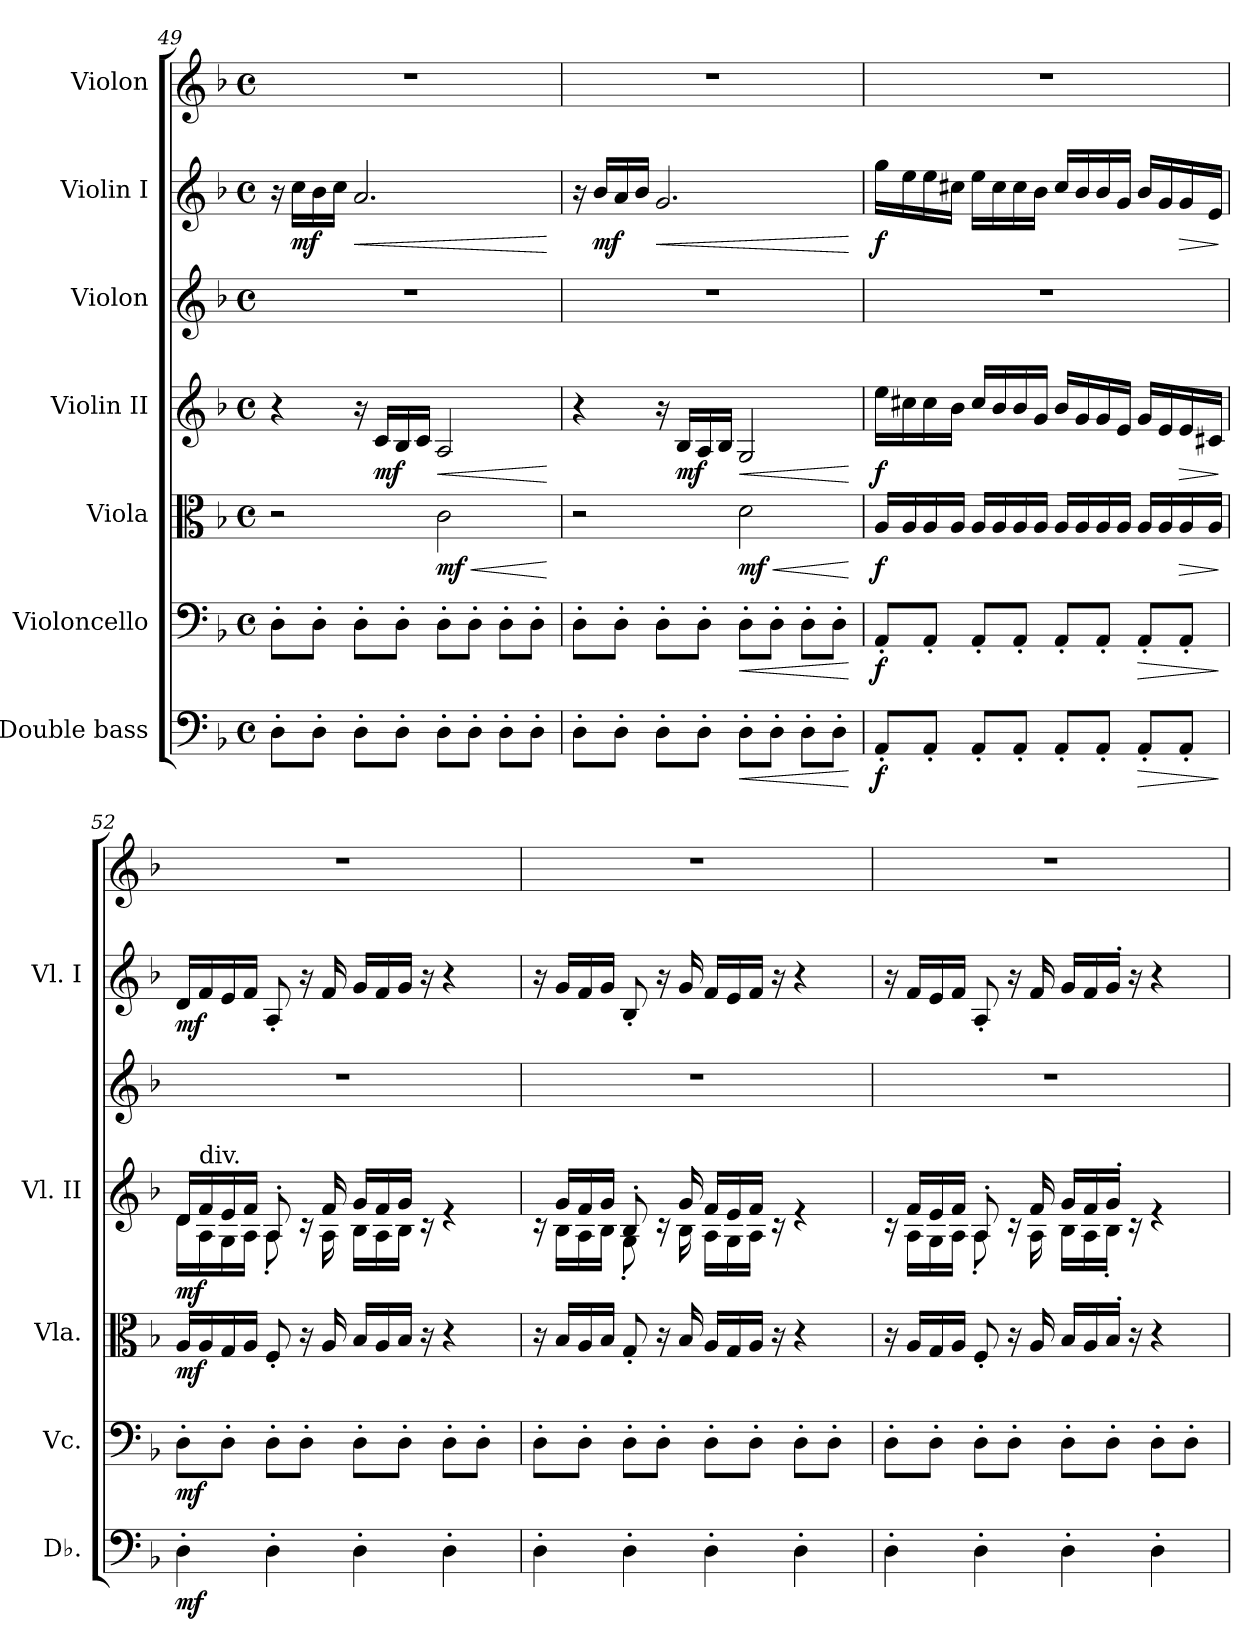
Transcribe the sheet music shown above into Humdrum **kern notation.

**kern	**dynam	**kern	**dynam	**kern	**dynam	**kern	**dynam	**kern	**kern	**dynam	**kern
*part7	*part7	*part6	*part6	*part5	*part5	*part4	*part4	*part3	*part2	*part2	*part1
*staff7	*staff7	*staff6	*staff6	*staff5	*staff5	*staff4	*staff4	*staff3	*staff2	*staff2	*staff1
*I"Double bass	*	*I"Violoncello	*	*I"Viola	*	*I"Violin II	*	*I"Violon	*I"Violin I	*	*I"Violon
*I'Db.	*	*I'Vc.	*	*I'Vla.	*	*I'Vl. II	*	*	*I'Vl. I	*	*
*clefF4	*	*clefF4	*	*clefC3	*	*clefG2	*	*clefG2	*clefG2	*	*clefG2
*ITrd7c12	*	*	*	*	*	*	*	*	*	*	*
*k[b-]	*	*k[b-]	*	*k[b-]	*	*k[b-]	*	*k[b-]	*k[b-]	*	*k[b-]
*M4/4	*	*M4/4	*	*M4/4	*	*M4/4	*	*M4/4	*M4/4	*	*M4/4
*met(c)	*	*met(c)	*	*met(c)	*	*met(c)	*	*met(c)	*met(c)	*	*met(c)
=49	=49	=49	=49	=49	=49	=49	=49	=49	=49	=49	=49
8DD'\L	.	8D'\L	.	2r	.	4r	.	1r	16r	.	1r
!	!	!	!	!	!	!	!	!	!	!LO:DY:b	!
.	.	.	.	.	.	.	.	.	16cc\LL	mf	.
8DD'\J	.	8D'\J	.	.	.	.	.	.	16b-\	.	.
.	.	.	.	.	.	.	.	.	16cc\JJ	.	.
!	!	!	!	!	!	!	!	!	!	!LO:HP:b	!
8DD'\L	.	8D'\L	.	.	.	16r	.	.	2.a/	<	.
!	!	!	!	!	!	!	!LO:DY:b	!	!	!	!
.	.	.	.	.	.	16c/LL	mf	.	.	.	.
8DD'\J	.	8D'\J	.	.	.	16B-/	.	.	.	.	.
.	.	.	.	.	.	16c/JJ	.	.	.	.	.
!	!	!	!	!	!LO:HP:b	!	!LO:HP:b	!	!	!	!
!	!	!	!	!	!LO:DY:n=1:b	!	!	!	!	!	!
8DD'\L	.	8D'\L	.	2c\	< mf	2A/	<	.	.	.	.
8DD'\J	.	8D'\J	.	.	.	.	.	.	.	.	.
8DD'\L	.	8D'\L	.	.	.	.	.	.	.	.	.
8DD'\J	.	8D'\J	.	.	.	.	.	.	.	.	.
.	.	.	.	.	[	.	[	.	.	[	.
!!LO:PB:g=z
=50	=50	=50	=50	=50	=50	=50	=50	=50	=50	=50	=50
8DD'\L	.	8D'\L	.	2r	.	4r	.	1r	16r	.	1r
!	!	!	!	!	!	!	!	!	!	!LO:DY:b	!
.	.	.	.	.	.	.	.	.	16b-/LL	mf	.
8DD'\J	.	8D'\J	.	.	.	.	.	.	16a/	.	.
.	.	.	.	.	.	.	.	.	16b-/JJ	.	.
!	!	!	!	!	!	!	!	!	!	!LO:HP:b	!
8DD'\L	.	8D'\L	.	.	.	16r	.	.	2.g/	<	.
!	!	!	!	!	!	!	!LO:DY:b	!	!	!	!
.	.	.	.	.	.	16B-/LL	mf	.	.	.	.
8DD'\J	.	8D'\J	.	.	.	16A/	.	.	.	.	.
.	.	.	.	.	.	16B-/JJ	.	.	.	.	.
!	!LO:HP:b	!	!LO:HP:b	!	!LO:HP:b	!	!LO:HP:b	!	!	!	!
!	!	!	!	!	!LO:DY:n=1:b	!	!	!	!	!	!
8DD'\L	<	8D'\L	<	2d\	< mf	2G/	<	.	.	.	.
8DD'\J	.	8D'\J	.	.	.	.	.	.	.	.	.
8DD'\L	.	8D'\L	.	.	.	.	.	.	.	.	.
8DD'\J	.	8D'\J	.	.	.	.	.	.	.	.	.
.	[	.	[	.	[	.	[	.	.	[	.
=51	=51	=51	=51	=51	=51	=51	=51	=51	=51	=51	=51
!	!LO:DY:b	!	!LO:DY:b	!	!LO:DY:b	!	!LO:DY:b	!	!	!LO:DY:b	!
8AAA'/L	f	8AA'/L	f	16A/LL	f	16ee\LL	f	1r	16gg\LL	f	1r
.	.	.	.	16A/	.	16cc#X\	.	.	16ee\	.	.
8AAA'/J	.	8AA'/J	.	16A/	.	16cc#\	.	.	16ee\	.	.
.	.	.	.	16A/JJ	.	16b-\JJ	.	.	16cc#X\JJ	.	.
8AAA'/L	.	8AA'/L	.	16A/LL	.	16cc#/LL	.	.	16ee\LL	.	.
.	.	.	.	16A/	.	16b-/	.	.	16cc#\	.	.
8AAA'/J	.	8AA'/J	.	16A/	.	16b-/	.	.	16cc#\	.	.
.	.	.	.	16A/JJ	.	16g/JJ	.	.	16b-\JJ	.	.
8AAA'/L	.	8AA'/L	.	16A/LL	.	16b-/LL	.	.	16cc#/LL	.	.
.	.	.	.	16A/	.	16g/	.	.	16b-/	.	.
8AAA'/J	.	8AA'/J	.	16A/	.	16g/	.	.	16b-/	.	.
.	.	.	.	16A/JJ	.	16e/JJ	.	.	16g/JJ	.	.
!	!LO:HP:b	!	!LO:HP:b	!	!	!	!	!	!	!	!
8AAA'/L	>	8AA'/L	>	16A/LL	.	16g/LL	.	.	16b-/LL	.	.
.	.	.	.	16A/	.	16e/	.	.	16g/	.	.
!	!	!	!	!	!LO:HP:b	!	!LO:HP:b	!	!	!LO:HP:b	!
8AAA'/J	.	8AA'/J	.	16A/	>	16e/	>	.	16g/	>	.
.	.	.	.	16A/JJ	.	16c#X/JJ	.	.	16e/JJ	.	.
.	]	.	]	.	]	.	]	.	.	]	.
=52	=52	=52	=52	=52	=52	=52	=52	=52	=52	=52	=52
*	*	*	*	*	*	*^	*	*	*	*	*
!	!LO:DY:b	!	!LO:DY:b	!	!LO:DY:b	!	!	!LO:DY:b	!	!	!LO:DY:b	!
4DD'\	mf	8D'\L	mf	16A/LL	mf	16d/LL	16d\LL	mf	1r	16d/LL	mf	1r
!	!	!	!	!	!	!LO:TX:a:t=div.	!	!	!	!	!	!
.	.	.	.	16A/	.	16f/	16A\	.	.	16f/	.	.
.	.	8D'\J	.	16G/	.	16e/	16G\	.	.	16e/	.	.
.	.	.	.	16A/JJ	.	16f/JJ	16A\JJ	.	.	16f/JJ	.	.
4DD'\	.	8D'\L	.	8F'/	.	8A'/	8A'\	.	.	8A'/	.	.
.	.	8D'\J	.	16r	.	16rc	16ryy	.	.	16r	.	.
.	.	.	.	16A/	.	16f/	16A\	.	.	16f/	.	.
4DD'\	.	8D'\L	.	16B-/LL	.	16g/LL	16B-\LL	.	.	16g/LL	.	.
.	.	.	.	16A/	.	16f/	16A\	.	.	16f/	.	.
.	.	8D'\J	.	16B-/JJ	.	16g/JJ	16B-\JJ	.	.	16g/JJ	.	.
.	.	.	.	16r	.	16rc	4ryy	.	.	16r	.	.
4DD'\	.	8D'\L	.	4r	.	4re	.	.	.	4r	.	.
.	.	8D'\J	.	.	.	.	.	.	.	.	.	.
.	.	.	.	.	.	.	16ryy	.	.	.	.	.
=53	=53	=53	=53	=53	=53	=53	=53	=53	=53	=53	=53	=53
4DD'\	.	8D'\L	.	16r	.	16rc	16ryy	.	1r	16r	.	1r
.	.	.	.	16B-/LL	.	16g/LL	16B-\LL	.	.	16g/LL	.	.
.	.	8D'\J	.	16A/	.	16f/	16A\	.	.	16f/	.	.
.	.	.	.	16B-/JJ	.	16g/JJ	16B-\JJ	.	.	16g/JJ	.	.
4DD'\	.	8D'\L	.	8G'/	.	8B-'/	8G'\	.	.	8B-'/	.	.
.	.	8D'\J	.	16r	.	16rc	16ryy	.	.	16r	.	.
.	.	.	.	16B-/	.	16g/	16B-\	.	.	16g/	.	.
4DD'\	.	8D'\L	.	16A/LL	.	16f/LL	16A\LL	.	.	16f/LL	.	.
.	.	.	.	16G/	.	16e/	16G\	.	.	16e/	.	.
.	.	8D'\J	.	16A/JJ	.	16f/JJ	16A\JJ	.	.	16f/JJ	.	.
.	.	.	.	16r	.	16rc	4ryy	.	.	16r	.	.
4DD'\	.	8D'\L	.	4r	.	4re	.	.	.	4r	.	.
.	.	8D'\J	.	.	.	.	.	.	.	.	.	.
.	.	.	.	.	.	.	16ryy	.	.	.	.	.
!!LO:LB:g=z
=54	=54	=54	=54	=54	=54	=54	=54	=54	=54	=54	=54	=54
*	*	*	*	*^	*	*	*	*	*	*^	*	*
4DD'\	.	8D'\L	.	16r	8ryy	.	16rc	16ryy	.	1r	16r	8ryy	.	1r
.	.	.	.	16A/LL	.	.	16f/LL	16A\LL	.	.	16f/LL	.	.	.
*	*	*	*	*v	*v	*	*	*	*	*	*v	*v	*	*
.	.	8D'\J	.	16G/	.	16e/	16G\	.	.	16e/	.	.
.	.	.	.	16A/JJ	.	16f/JJ	16A\JJ	.	.	16f/JJ	.	.
4DD'\	.	8D'\L	.	8F'/	.	8A'/	8A'\	.	.	8A'/	.	.
.	.	8D'\J	.	16r	.	16rc	16ryy	.	.	16r	.	.
.	.	.	.	16A/	.	16f/	16A\	.	.	16f/	.	.
4DD'\	.	8D'\L	.	16B-/LL	.	16g/LL	16B-\LL	.	.	16g/LL	.	.
.	.	.	.	16A/	.	16f/	16A\	.	.	16f/	.	.
*	*	*	*	*^	*	*	*	*	*	*^	*	*
.	.	8D'\J	.	16B-'/JJ	16B-!yy	.	16g'/JJ	16B-'\JJ	.	.	16g'/JJ	16g!yy	.	.
.	.	.	.	16r	4ryy	.	16rc	4ryy	.	.	16r	4ryy	.	.
4DD'\	.	8D'\L	.	4r	.	.	4re	.	.	.	4r	.	.	.
.	.	8D'\J	.	.	.	.	.	.	.	.	.	.	.	.
.	.	.	.	.	16ryy	.	.	16ryy	.	.	.	16ryy	.	.
*	*	*	*	*v	*v	*	*	*	*	*	*v	*v	*	*
*	*	*	*	*	*	*v	*v	*	*	*	*	*
=	=	=	=	=	=	=	=	=	=	=	=
*-	*-	*-	*-	*-	*-	*-	*-	*-	*-	*-	*-
